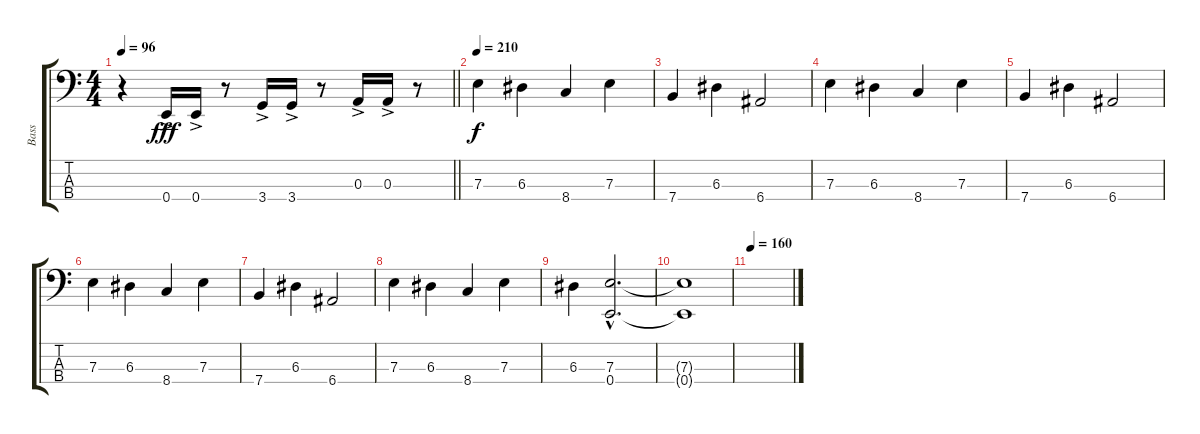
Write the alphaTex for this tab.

\track ("Bass" "Bass") {instrument electricbasspick}
\staff {score tabs}
\tuning (G2 D2 A1 E1) {hide}
\ts (4 4)
\tempo 96
\clef f4
\barLineRight lightlight
\ks c
r.4{dy fff} 0.4{ac}.16 0.4{ac}.16 r.8 3.4{ac}.16 3.4{ac}.16 r.8 0.3{ac}.16 0.3{ac}.16 r.8 |
\tempo 210
7.3.4{dy f} 6.3.4 8.4.4 7.3.4 |
7.4.4 6.3.4 6.4.2 |
7.3.4 6.3.4 8.4.4 7.3.4 |
7.4.4 6.3.4 6.4.2 |
7.3.4 6.3.4 8.4.4 7.3.4 |
7.4.4 6.3.4 6.4.2 |
7.3.4 6.3.4 8.4.4 7.3.4 |
6.3.4 (7.3{hac} 0.4{hac}).2{d} |
(7.3{t} 0.4{t}).1 |
\tempo 160
